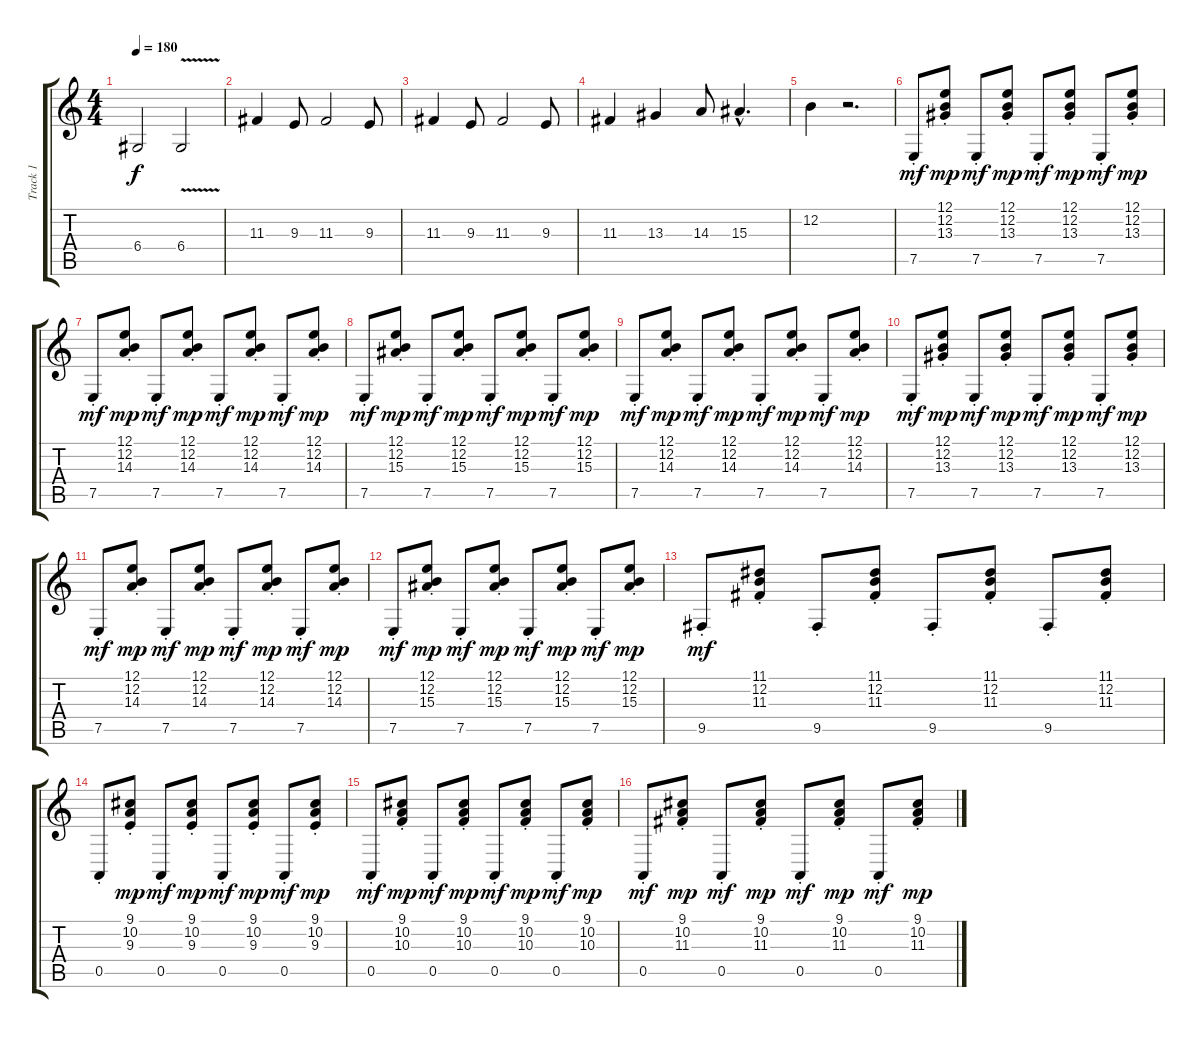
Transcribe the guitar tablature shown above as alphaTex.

\track ("Track 1" "Track 1") {instrument brasssection}
\staff {score tabs}
\tuning (E4 B3 G3 D3 A2 E2) {hide}
\ts (4 4)
\tempo 180
\clef g2
\ks c
6.4.2{dy f} 6.4{v}.2 |
11.3.4 9.3.8 11.3.2 9.3.8 |
11.3.4 9.3.8 11.3.2 9.3.8 |
11.3.4 13.3.4 14.3.8 15.3{hac}.4{d} |
12.2.4 r.2{d} |
7.5{st}.8{dy mf} (12.1{st} 12.2{st} 13.3{st}).8{dy mp} 7.5{st}.8{dy mf} (12.1{st} 12.2{st} 13.3{st}).8{dy mp} 7.5{st}.8{dy mf} (12.1{st} 12.2{st} 13.3{st}).8{dy mp} 7.5{st}.8{dy mf} (12.1{st} 12.2{st} 13.3{st}).8{dy mp} |
7.5{st}.8{dy mf} (12.1{st} 12.2{st} 14.3{st}).8{dy mp} 7.5{st}.8{dy mf} (12.1{st} 12.2{st} 14.3{st}).8{dy mp} 7.5{st}.8{dy mf} (12.1{st} 12.2{st} 14.3{st}).8{dy mp} 7.5{st}.8{dy mf} (12.1{st} 12.2{st} 14.3{st}).8{dy mp} |
7.5{st}.8{dy mf} (12.1{st} 12.2{st} 15.3{st}).8{dy mp} 7.5{st}.8{dy mf} (12.1{st} 12.2{st} 15.3{st}).8{dy mp} 7.5{st}.8{dy mf} (12.1{st} 12.2{st} 15.3{st}).8{dy mp} 7.5{st}.8{dy mf} (12.1{st} 12.2{st} 15.3{st}).8{dy mp} |
7.5{st}.8{dy mf} (12.1{st} 12.2{st} 14.3{st}).8{dy mp} 7.5{st}.8{dy mf} (12.1{st} 12.2{st} 14.3{st}).8{dy mp} 7.5{st}.8{dy mf} (12.1{st} 12.2{st} 14.3{st}).8{dy mp} 7.5{st}.8{dy mf} (12.1{st} 12.2{st} 14.3{st}).8{dy mp} |
7.5{st}.8{dy mf} (12.1{st} 12.2{st} 13.3{st}).8{dy mp} 7.5{st}.8{dy mf} (12.1{st} 12.2{st} 13.3{st}).8{dy mp} 7.5{st}.8{dy mf} (12.1{st} 12.2{st} 13.3{st}).8{dy mp} 7.5{st}.8{dy mf} (12.1{st} 12.2{st} 13.3{st}).8{dy mp} |
7.5{st}.8{dy mf} (12.1{st} 12.2{st} 14.3{st}).8{dy mp} 7.5{st}.8{dy mf} (12.1{st} 12.2{st} 14.3{st}).8{dy mp} 7.5{st}.8{dy mf} (12.1{st} 12.2{st} 14.3{st}).8{dy mp} 7.5{st}.8{dy mf} (12.1{st} 12.2{st} 14.3{st}).8{dy mp} |
7.5{st}.8{dy mf} (12.1{st} 12.2{st} 15.3{st}).8{dy mp} 7.5{st}.8{dy mf} (12.1{st} 12.2{st} 15.3{st}).8{dy mp} 7.5{st}.8{dy mf} (12.1{st} 12.2{st} 15.3{st}).8{dy mp} 7.5{st}.8{dy mf} (12.1{st} 12.2{st} 15.3{st}).8{dy mp} |
9.5{st}.8{dy mf} (11.1{st} 12.2{st} 11.3{st}).8 9.5{st}.8 (11.1{st} 12.2{st} 11.3{st}).8 9.5{st}.8 (11.1{st} 12.2{st} 11.3{st}).8 9.5{st}.8 (11.1{st} 12.2{st} 11.3{st}).8 |
0.5{st}.8 (9.1{st} 10.2{st} 9.3{st}).8{dy mp} 0.5{st}.8{dy mf} (9.1{st} 10.2{st} 9.3{st}).8{dy mp} 0.5{st}.8{dy mf} (9.1{st} 10.2{st} 9.3{st}).8{dy mp} 0.5{st}.8{dy mf} (9.1{st} 10.2{st} 9.3{st}).8{dy mp} |
0.5{st}.8{dy mf} (9.1{st} 10.2{st} 10.3{st}).8{dy mp} 0.5{st}.8{dy mf} (9.1{st} 10.2{st} 10.3{st}).8{dy mp} 0.5{st}.8{dy mf} (9.1{st} 10.2{st} 10.3{st}).8{dy mp} 0.5{st}.8{dy mf} (9.1{st} 10.2{st} 10.3{st}).8{dy mp} |
0.5{st}.8{dy mf} (9.1{st} 10.2{st} 11.3{st}).8{dy mp} 0.5{st}.8{dy mf} (9.1{st} 10.2{st} 11.3{st}).8{dy mp} 0.5{st}.8{dy mf} (9.1{st} 10.2{st} 11.3{st}).8{dy mp} 0.5{st}.8{dy mf} (9.1{st} 10.2{st} 11.3{st}).8{dy mp}
